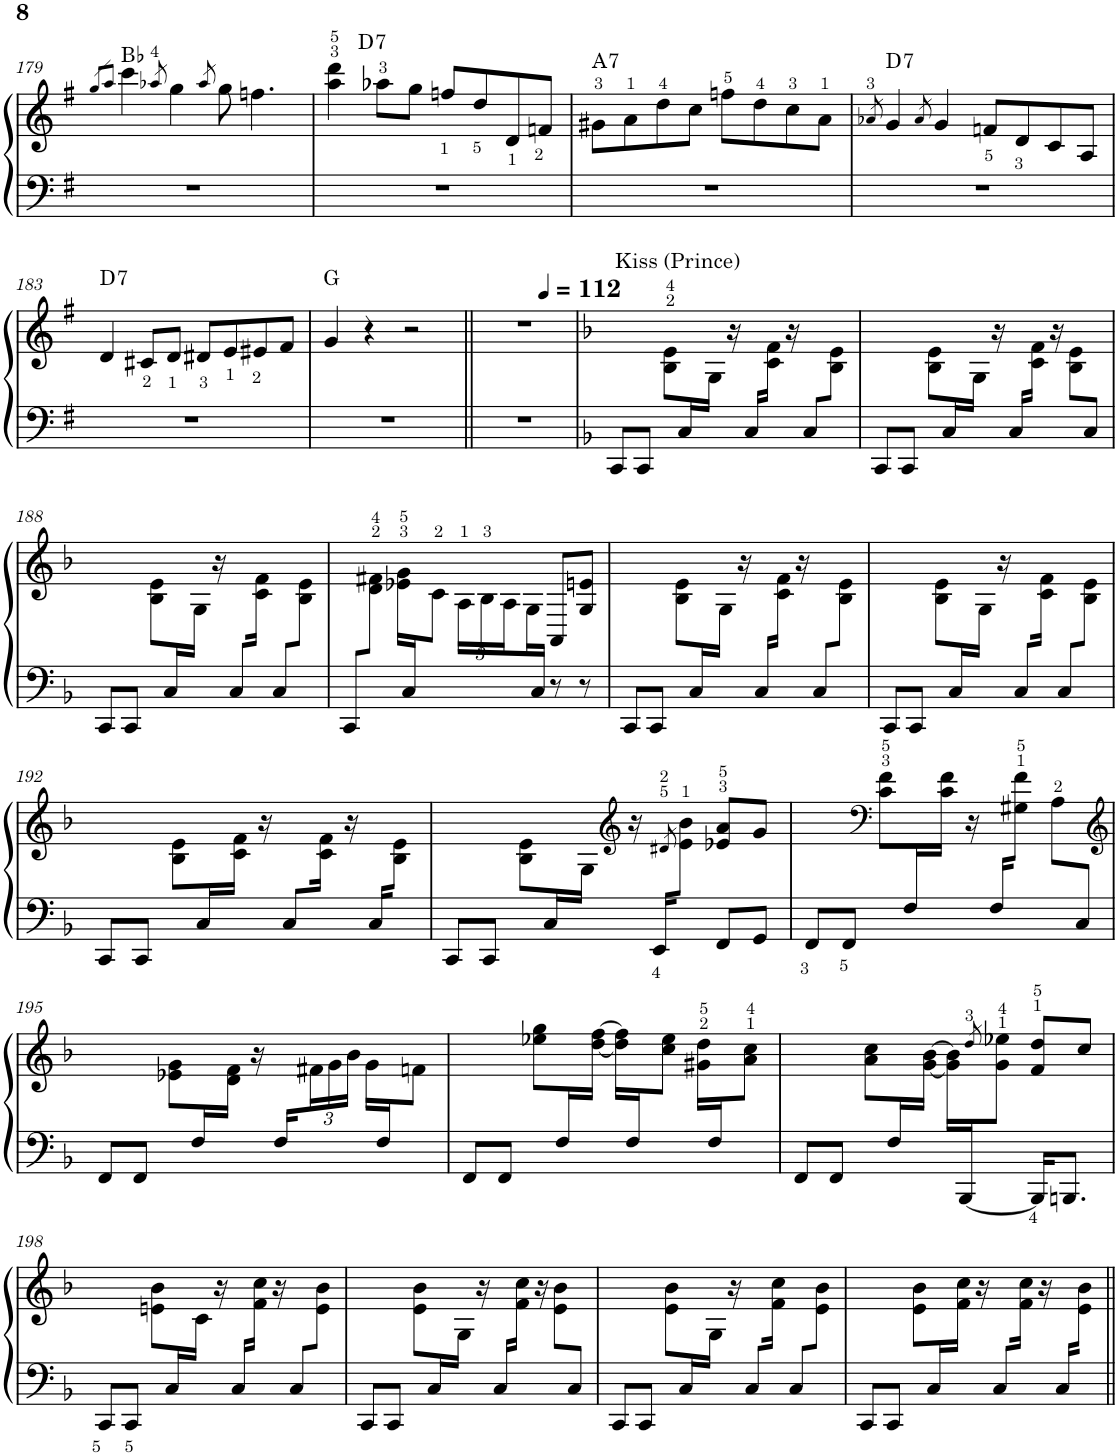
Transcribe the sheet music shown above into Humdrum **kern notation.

**kern	**kern	**harte
*part1	*part1	*part1
*staff2	*staff1	*
*I"Piano	*	*
*I'Pno.	*	*
!!LO:PB:g=z
*clefF4	*clefG2	*
*k[f#]	*k[f#]	*
*M4/4	*M4/4	*
=179	=179	=179
.	8qgg/L	.
.	8qaa/J	.
1r	4ccc\	Bb:maj
.	8qaa-X/	.
.	4gg\	.
.	8qaa-/	.
.	8gg\	.
.	4.ffn\	.
=180	=180	=180
!	!	!LO:H:kt=7
1r	4aa\ 4ddd\	D:7
.	8aa-X\L	.
.	8gg\J	.
.	8ffn/L	.
.	8dd/	.
.	8d/	.
.	8fn/J	.
=181	=181	=181
!	!	!LO:H:kt=7
1r	8g#X\L	A:7
.	8a\	.
.	8dd\	.
.	8cc\J	.
.	8ffn\L	.
.	8dd\	.
.	8cc\	.
.	8a\J	.
=182	=182	=182
.	8qa-X/	.
!	!	!LO:H:kt=7
1r	4g/	D:7
.	8qa-/	.
.	4g/	.
.	8fn/L	.
.	8d/	.
.	8c/	.
.	8A/J	.
!!LO:LB:g=z
=183	=183	=183
!	!	!LO:H:kt=7
1r	4d/	D:7
.	8c#X/L	.
.	8d/J	.
.	8d#X/L	.
.	8e/	.
.	8e#X/	.
.	8f#/J	.
=184	=184	=184
1r	4g/	G:maj
.	4r	.
.	2r	.
=185||	=185||	=185||
1r	1r	.
=186	=186	=186
*k[b-]	*k[b-]	*
*	*MM112	*
*^	*	*
!	!	!LO:TX:a:t=Kiss (Prince)	!
8CC/L	1ryy	4ryy	.
8CC/J	.	.	.
8ryy	.	8B-\ 8e\L	.
16C/L	.	16ryy	.
8ryy	.	16G\JJ	.
.	.	16r	.
16C/LL	.	16ryy	.
8ryy	.	16c\ 16f\JJ	.
.	.	16r	.
8C/L	.	8ryy	.
8ryy	.	8B-\ 8e\J	.
=187	=187	=187	=187
8CC/L	1ryy	4ryy	.
8CC/J	.	.	.
8ryy	.	8B-\ 8e\L	.
16C/L	.	16ryy	.
8ryy	.	16G\JJ	.
.	.	16r	.
16C/LL	.	16ryy	.
4ryy	.	16c\ 16f\JJ	.
.	.	16r	.
.	.	8B-\ 8e\L	.
8C/J	.	8ryy	.
!!LO:LB:g=z
=188	=188	=188	=188
8CC/L	1ryy	4ryy	.
8CC/J	.	.	.
8ryy	.	8B-\ 8e\L	.
16C/L	.	16ryy	.
8ryy	.	16G\JJ	.
.	.	16r	.
8C/L	.	8ryy	.
16ryy	.	16c\ 16f\Jk	.
8C/L	.	8ryy	.
8ryy	.	8B-\ 8e\J	.
=189	=189	=189	=189
8CC/L	2.ryy	8ryy	.
8.ryy	.	8d\ 8f#X\J	.
.	.	16e-X\ 16g\LL	.
16C/J	.	16ryy	.
16ryy	.	8c\J	.
*	*	*Xbrackettup	*
.	.	24A\LL	.
.	.	24B-\	.
.	.	24A\	.
.	.	16G\	.
16C/JJ	.	16ryy	.
4ryy	8r	8AA/L	.
.	8r	8G/ 8en/J	.
=190	=190	=190	=190
8CC/L	1ryy	4ryy	.
8CC/J	.	.	.
8ryy	.	8B-\ 8e\L	.
16C/L	.	16ryy	.
8ryy	.	16G\JJ	.
.	.	16r	.
16C/LL	.	16ryy	.
8ryy	.	16c\ 16f\JJ	.
.	.	16r	.
8C/L	.	8ryy	.
8ryy	.	8B-\ 8e\J	.
=191	=191	=191	=191
8CC/L	1ryy	4ryy	.
8CC/J	.	.	.
8ryy	.	8B-\ 8e\L	.
16C/L	.	16ryy	.
8ryy	.	16G\JJ	.
.	.	16r	.
8C/L	.	8ryy	.
16ryy	.	16c\ 16f\Jk	.
8C/L	.	8ryy	.
8ryy	.	8B-\ 8e\J	.
!!LO:LB:g=z
=192	=192	=192	=192
8CC/L	1ryy	4ryy	.
8CC/J	.	.	.
8ryy	.	8B-\ 8e\L	.
16C/L	.	16ryy	.
8ryy	.	16c\ 16f\JJ	.
.	.	16r	.
8C/L	.	8ryy	.
8ryy	.	16c\ 16f\Jk	.
.	.	16r	.
16C/KL	.	16ryy	.
8ryy	.	8B-\ 8e\J	.
=193	=193	=193	=193
8CC/L	2.ryy	4ryy	.
8CC/J	.	.	.
8ryy	.	8B-\ 8e\L	.
16C/L	.	16ryy	.
8ryy	.	16G\JJ	.
*	*	*clefG2	*
.	.	16r	.
16EE/KL	.	16ryy	.
.	.	8qd#X/	.
4.ryy	.	8e\ 8b-\J	.
.	8FF/L	8e-X/ 8a/L	.
.	8GG/J	8g/J	.
=194	=194	=194	=194
8FF/L	1ryy	4ryy	.
8FF/J	.	.	.
*	*	*clefF4	*
8ryy	.	8c\ 8f\L	.
16F/L	.	16ryy	.
8ryy	.	16c\ 16f\JJ	.
.	.	16r	.
16F/KL	.	16ryy	.
4ryy	.	8G#X\ 8f\J	.
.	.	8A\L	.
8C/J	.	8ryy	.
!!LO:LB:g=z
=195	=195	=195	=195
*	*	*clefG2	*
8FF/L	1ryy	4ryy	.
8FF/J	.	.	.
8ryy	.	8e-X\ 8g\L	.
16F/L	.	16ryy	.
8ryy	.	16d\ 16f\JJ	.
.	.	16r	.
16F/LL	.	16ryy	.
8.ryy	.	24f#X\	.
.	.	24g\	.
.	.	24b-\JJ	.
.	.	16g\LL	.
16F/J	.	16ryy	.
8ryy	.	8fn\J	.
=196	=196	=196	=196
8FF/L	1ryy	4ryy	.
8FF/J	.	.	.
8ryy	.	8ee-X\ 8gg\L	.
16F/L	.	16ryy	.
8ryy	.	[16dd\ [16ff\JJ	.
.	.	16dd\] 16ff\]LL	.
16F/J	.	16ryy	.
8.ryy	.	8cc\ 8ee-\J	.
.	.	16g#X\ 16dd\LL	.
16F/J	.	16ryy	.
8ryy	.	8a\ 8cc\J	.
=197	=197	=197	=197
8FF/L	2.ryy	4ryy	.
8FF/J	.	.	.
8ryy	.	8a\ 8cc\L	.
16F/L	.	16ryy	.
8ryy	.	[16g\ [16b-\JJ	.
.	.	16g\] 16b-\]LL	.
[16BBB-/J	.	16ryy	.
.	.	8qdd/	.
4.ryy	.	8g\ 8ee-X\J	.
.	16BBB-/KL]	8f/ 8dd/L	.
.	8.BBBn/J	.	.
.	.	8cc/J	.
!!LO:LB:g=z
=198	=198	=198	=198
8CC/L	1ryy	4ryy	.
8CC/J	.	.	.
8ryy	.	8en\ 8b-\L	.
16C/L	.	16ryy	.
8ryy	.	16c\JJ	.
.	.	16r	.
16C/LL	.	16ryy	.
8ryy	.	16f\ 16cc\JJ	.
.	.	16r	.
8C/L	.	8ryy	.
8ryy	.	8e\ 8b-\J	.
=199	=199	=199	=199
8CC/L	1ryy	4ryy	.
8CC/J	.	.	.
8ryy	.	8e\ 8b-\L	.
16C/L	.	16ryy	.
8ryy	.	16G\JJ	.
.	.	16r	.
16C/LL	.	16ryy	.
4ryy	.	16f\ 16cc\JJ	.
.	.	16r	.
.	.	8e\ 8b-\L	.
8C/J	.	8ryy	.
=200	=200	=200	=200
8CC/L	1ryy	4ryy	.
8CC/J	.	.	.
8ryy	.	8e\ 8b-\L	.
16C/L	.	16ryy	.
8ryy	.	16G\JJ	.
.	.	16r	.
8C/L	.	8ryy	.
16ryy	.	16f\ 16cc\Jk	.
8C/L	.	8ryy	.
8ryy	.	8e\ 8b-\J	.
=201	=201	=201	=201
8CC/L	1ryy	4ryy	.
8CC/J	.	.	.
8ryy	.	8e\ 8b-\L	.
16C/L	.	16ryy	.
8ryy	.	16f\ 16cc\JJ	.
.	.	16r	.
8C/L	.	8ryy	.
8ryy	.	16f\ 16cc\Jk	.
.	.	16r	.
16C/KL	.	16ryy	.
8ryy	.	8e\ 8b-\J	.
*v	*v	*	*
=||	=||	=||
*-	*-	*-
